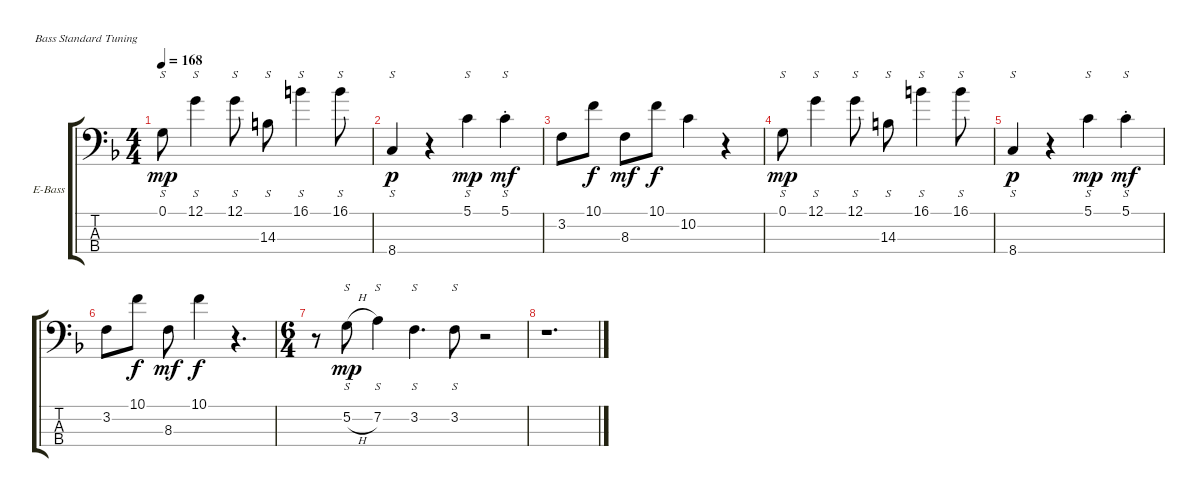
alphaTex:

\defaultSystemsLayout 4
\bracketExtendMode groupsimilarinstruments
\firstSystemTrackNameOrientation horizontal
\otherSystemsTrackNameOrientation horizontal
\track ("Electric Bass" "E-Bass") {instrument electricbassfinger}
\staff {score tabs}
\tuning (G2 D2 A1 E1)
\ts (4 4)
\tempo 168
\clef f4
\scale
0.333333
\ks f
0.1.8{s dy mp} 12.1.4{s} 12.1.8{s} 14.3.8{s} 16.1.4{s} 16.1.8{s} |
\scale
0.333333 8.4.4{s dy p} r.4 5.1.4{s dy mp} 5.1{st}.4{s dy mf} |
\scale
0.333333 3.2.8 10.1.8{dy f} 8.3.8{dy mf} 10.1.8{dy f} 10.2.4 r.4 |
0.1.8{s dy mp} 12.1.4{s} 12.1.8{s} 14.3.8{s} 16.1.4{s} 16.1.8{s} |
8.4.4{s dy p} r.4 5.1.4{s dy mp} 5.1{st}.4{s dy mf} |
3.2.8 10.1.8{dy f} 8.3.8{dy mf} 10.1.4{dy f} r.4{d} |
\ts (6 4)
r.8 5.2{h}.8{s dy mp} 7.2.4{s} 3.2.4{s d} 3.2.8{s} r.2 |
r.1{d}
